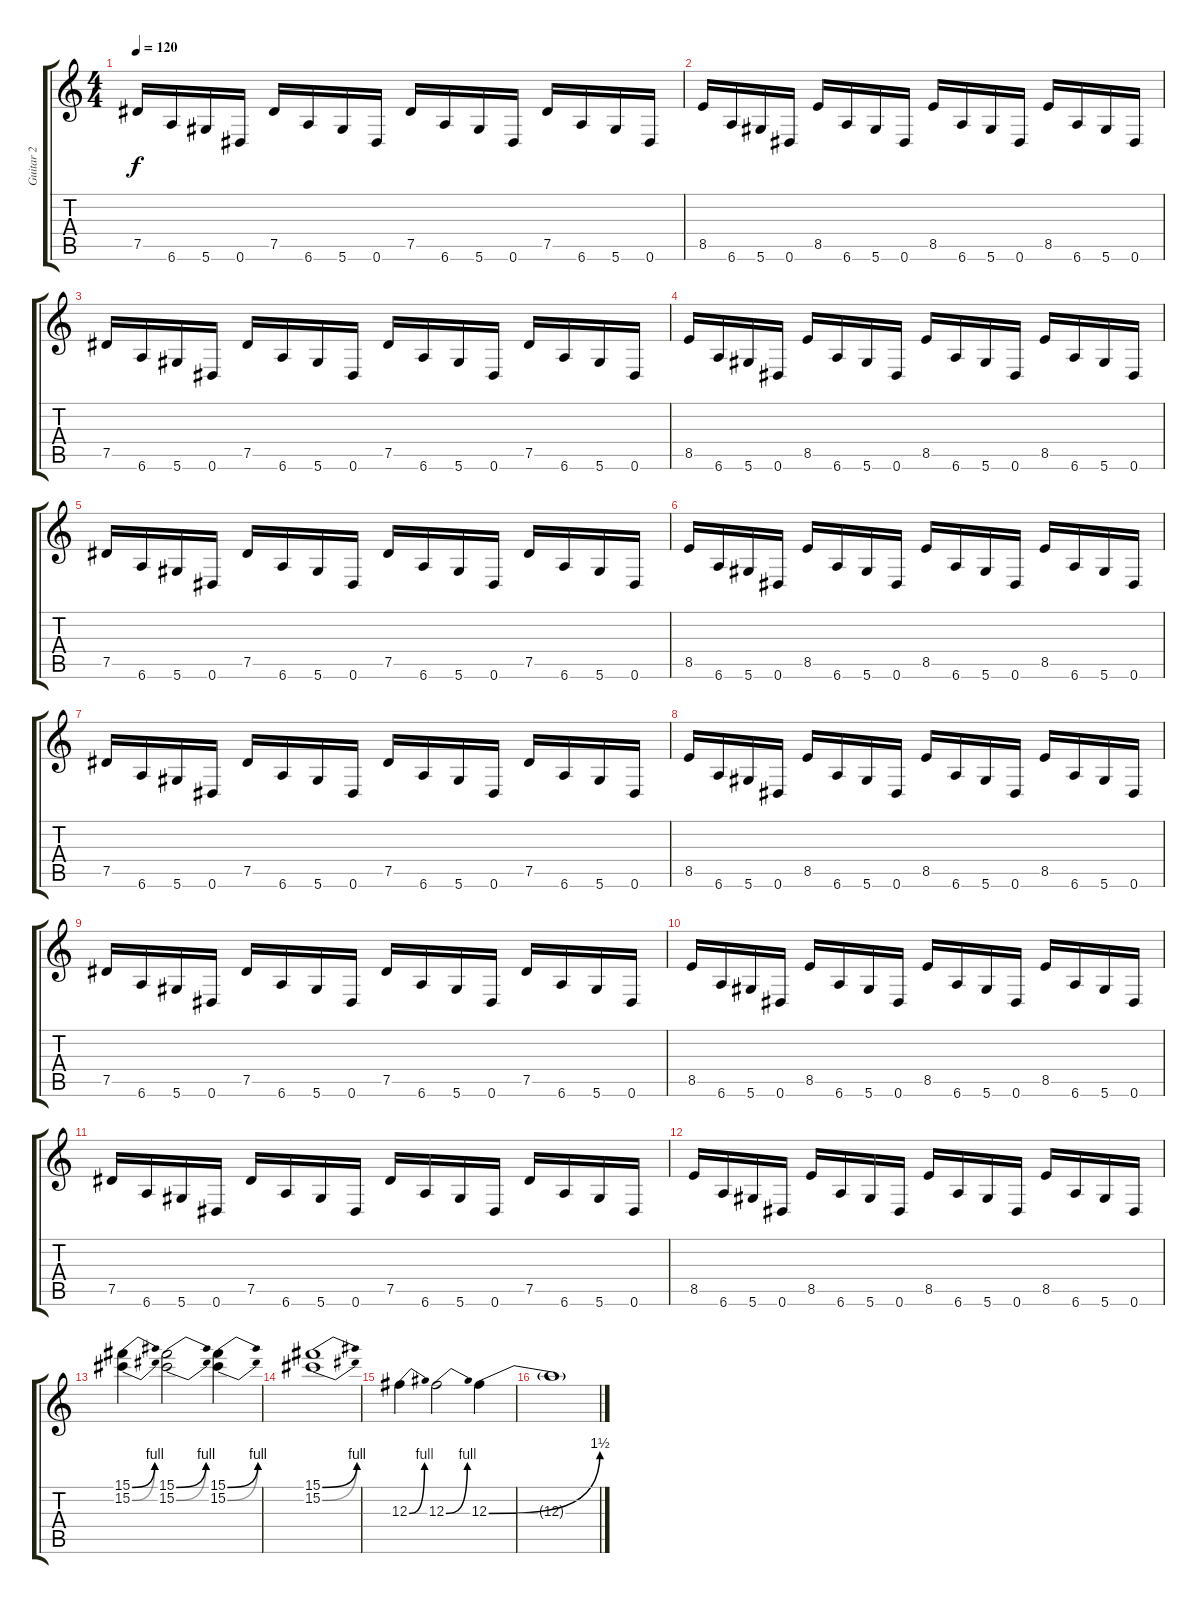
\track ("Guitar 2 " "Guitar 2 ") {instrument overdrivenguitar}
\staff {score tabs}
\tuning (Eb4 Bb3 Gb3 Db3 Ab2 Eb2) {hide}
\ts (4 4)
\tempo 120
\clef g2
\ks c
7.5.16{dy f} 6.6.16 5.6.16 0.6.16 7.5.16 6.6.16 5.6.16 0.6.16 7.5.16 6.6.16 5.6.16 0.6.16 7.5.16 6.6.16 5.6.16 0.6.16 |
8.5.16 6.6.16 5.6.16 0.6.16 8.5.16 6.6.16 5.6.16 0.6.16 8.5.16 6.6.16 5.6.16 0.6.16 8.5.16 6.6.16 5.6.16 0.6.16 |
7.5.16 6.6.16 5.6.16 0.6.16 7.5.16 6.6.16 5.6.16 0.6.16 7.5.16 6.6.16 5.6.16 0.6.16 7.5.16 6.6.16 5.6.16 0.6.16 |
8.5.16 6.6.16 5.6.16 0.6.16 8.5.16 6.6.16 5.6.16 0.6.16 8.5.16 6.6.16 5.6.16 0.6.16 8.5.16 6.6.16 5.6.16 0.6.16 |
7.5.16 6.6.16 5.6.16 0.6.16 7.5.16 6.6.16 5.6.16 0.6.16 7.5.16 6.6.16 5.6.16 0.6.16 7.5.16 6.6.16 5.6.16 0.6.16 |
8.5.16 6.6.16 5.6.16 0.6.16 8.5.16 6.6.16 5.6.16 0.6.16 8.5.16 6.6.16 5.6.16 0.6.16 8.5.16 6.6.16 5.6.16 0.6.16 |
7.5.16 6.6.16 5.6.16 0.6.16 7.5.16 6.6.16 5.6.16 0.6.16 7.5.16 6.6.16 5.6.16 0.6.16 7.5.16 6.6.16 5.6.16 0.6.16 |
8.5.16 6.6.16 5.6.16 0.6.16 8.5.16 6.6.16 5.6.16 0.6.16 8.5.16 6.6.16 5.6.16 0.6.16 8.5.16 6.6.16 5.6.16 0.6.16 |
7.5.16 6.6.16 5.6.16 0.6.16 7.5.16 6.6.16 5.6.16 0.6.16 7.5.16 6.6.16 5.6.16 0.6.16 7.5.16 6.6.16 5.6.16 0.6.16 |
8.5.16 6.6.16 5.6.16 0.6.16 8.5.16 6.6.16 5.6.16 0.6.16 8.5.16 6.6.16 5.6.16 0.6.16 8.5.16 6.6.16 5.6.16 0.6.16 |
7.5.16 6.6.16 5.6.16 0.6.16 7.5.16 6.6.16 5.6.16 0.6.16 7.5.16 6.6.16 5.6.16 0.6.16 7.5.16 6.6.16 5.6.16 0.6.16 |
8.5.16 6.6.16 5.6.16 0.6.16 8.5.16 6.6.16 5.6.16 0.6.16 8.5.16 6.6.16 5.6.16 0.6.16 8.5.16 6.6.16 5.6.16 0.6.16 |
(15.1{be (bend 0 0 60 4)} 15.2{be (bend 0 0 60 4)}).4 (15.1{be (bend 0 0 60 4)} 15.2{be (bend 0 0 60 4)}).2 (15.1{be (bend 0 0 60 4)} 15.2{be (bend 0 0 60 4)}).4 |
(15.1{be (bend 0 0 60 4)} 15.2{be (bend 0 0 60 4)}).1 |
12.3{be (bend 0 0 60 4)}.4 12.3{be (bend 0 0 60 4)}.2 12.3{be (bend 0 0 60 6)}.4 |
12.3{t}.1
